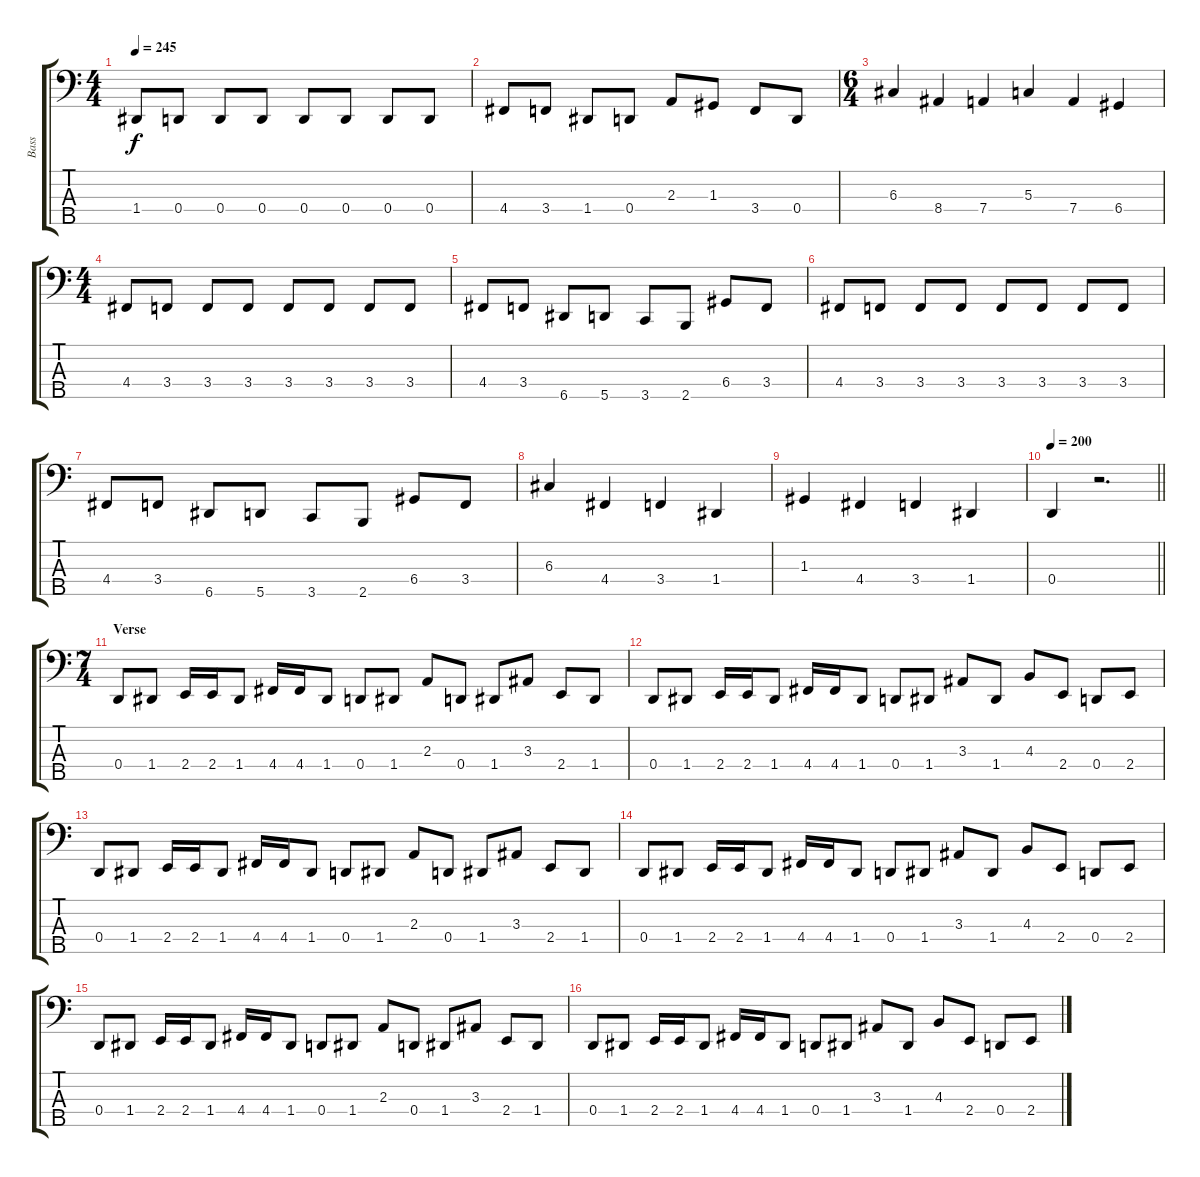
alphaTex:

\track ("Bass" "Bass") {instrument electricbasspick}
\staff {score tabs}
\tuning (F2 C2 G1 D1 A0) {hide}
\ts (4 4)
\tempo 245
\clef f4
\ks c
1.4.8{dy f} 0.4.8 0.4.8 0.4.8 0.4.8 0.4.8 0.4.8 0.4.8 |
4.4.8 3.4.8 1.4.8 0.4.8 2.3.8 1.3.8 3.4.8 0.4.8 |
\ts (6 4)
6.3.4 8.4.4 7.4.4 5.3.4 7.4.4 6.4.4 |
\ts (4 4)
4.4.8 3.4.8 3.4.8 3.4.8 3.4.8 3.4.8 3.4.8 3.4.8 |
4.4.8 3.4.8 6.5.8 5.5.8 3.5.8 2.5.8 6.4.8 3.4.8 |
4.4.8 3.4.8 3.4.8 3.4.8 3.4.8 3.4.8 3.4.8 3.4.8 |
4.4.8 3.4.8 6.5.8 5.5.8 3.5.8 2.5.8 6.4.8 3.4.8 |
6.3.4 4.4.4 3.4.4 1.4.4 |
1.3.4 4.4.4 3.4.4 1.4.4 |
\tempo 200
\barLineRight lightlight
0.4.4 r.2{d} |
\ts (7 4)
\section ("" "Verse")
0.4.8 1.4.8 2.4.16 2.4.16 1.4.8 4.4.16 4.4.16 1.4.8 0.4.8 1.4.8 2.3.8 0.4.8 1.4.8 3.3.8 2.4.8 1.4.8 |
0.4.8 1.4.8 2.4.16 2.4.16 1.4.8 4.4.16 4.4.16 1.4.8 0.4.8 1.4.8 3.3.8 1.4.8 4.3.8 2.4.8 0.4.8 2.4.8 |
0.4.8 1.4.8 2.4.16 2.4.16 1.4.8 4.4.16 4.4.16 1.4.8 0.4.8 1.4.8 2.3.8 0.4.8 1.4.8 3.3.8 2.4.8 1.4.8 |
0.4.8 1.4.8 2.4.16 2.4.16 1.4.8 4.4.16 4.4.16 1.4.8 0.4.8 1.4.8 3.3.8 1.4.8 4.3.8 2.4.8 0.4.8 2.4.8 |
0.4.8 1.4.8 2.4.16 2.4.16 1.4.8 4.4.16 4.4.16 1.4.8 0.4.8 1.4.8 2.3.8 0.4.8 1.4.8 3.3.8 2.4.8 1.4.8 |
0.4.8 1.4.8 2.4.16 2.4.16 1.4.8 4.4.16 4.4.16 1.4.8 0.4.8 1.4.8 3.3.8 1.4.8 4.3.8 2.4.8 0.4.8 2.4.8
